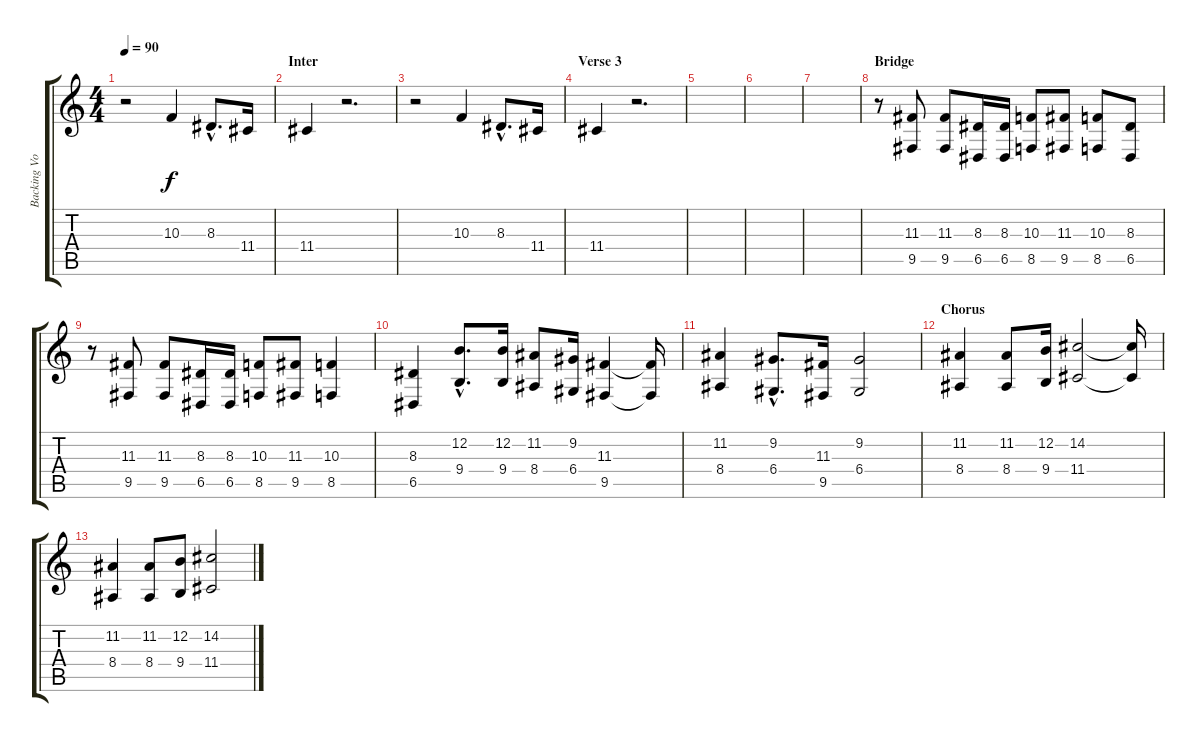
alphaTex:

\track ("Backing Vocals" "Backing Vo") {instrument choiraahs}
\staff {score tabs}
\tuning (E4 B3 G3 D3 A2 E2) {hide}
\ts (4 4)
\tempo 90
\clef g2
\ks c
r.2{dy f} 10.3.4 8.3{hac}.8{d} 11.4.16 |
\section ("" "Inter")
11.4.4 r.2{d} |
r.2 10.3.4 8.3{hac}.8{d} 11.4.16 |
\section ("" "Verse 3")
11.4.4 r.2{d} |
|
|
|
\section ("" "Bridge")
r.8 (11.3 9.5).8 (11.3 9.5).8 (8.3 6.5).16 (8.3 6.5).16 (10.3 8.5).8 (11.3 9.5).8 (10.3 8.5).8 (8.3 6.5).8 |
r.8 (11.3 9.5).8 (11.3 9.5).8 (8.3 6.5).16 (8.3 6.5).16 (10.3 8.5).8 (11.3 9.5).8 (10.3 8.5).4 |
(8.3 6.5).4 (12.2{hac} 9.4{hac}).8{d} (12.2 9.4).16 (11.2 8.4).8 (9.2 6.4).16 (11.3 9.5).4 (11.3{t} 9.5{t}).16 |
(11.2 8.4).4 (9.2{hac} 6.4{hac}).8{d} (11.3 9.5).16 (9.2 6.4).2 |
\section ("" "Chorus")
(11.2 8.4).4 (11.2 8.4).8 (12.2 9.4).16 (14.2 11.4).2 (14.2{t} 11.4{t}).16 |
(11.2 8.4).4 (11.2 8.4).8 (12.2 9.4).8 (14.2 11.4).2
